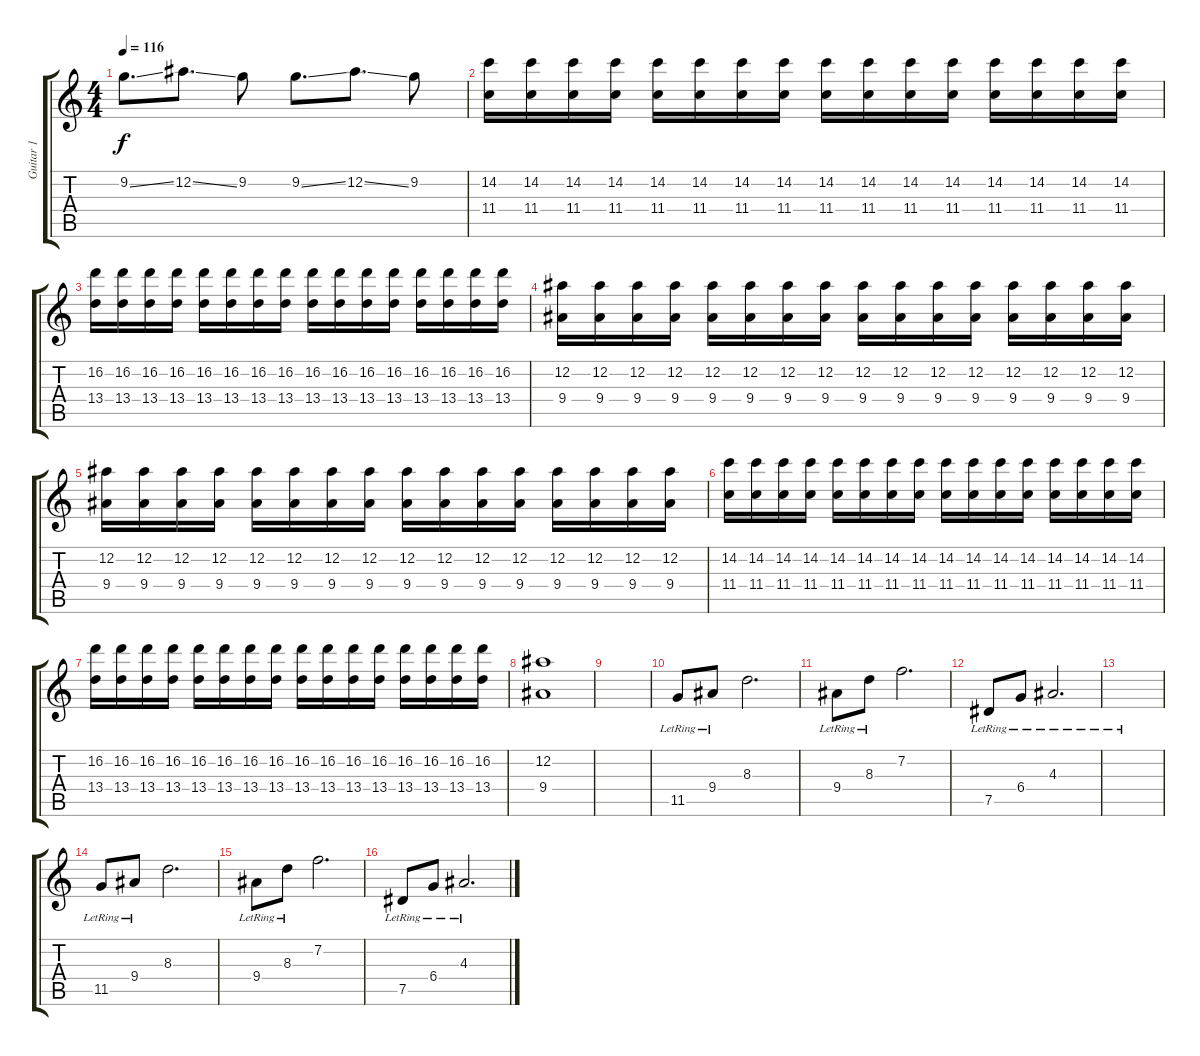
\track ("Guitar 1" "Guitar 1") {instrument electricguitarjazz bank 255}
\staff {score tabs}
\tuning (Eb4 Bb3 Gb3 Db3 Ab2 Eb2) {hide}
\ts (4 4)
\tempo 116
\clef g2
\ks c
9.2{ss}.8{d dy f} 12.2{ss}.8{d} 9.2.8 9.2{ss}.8{d} 12.2{ss}.8{d} 9.2.8 |
(14.2 11.4).16 (14.2 11.4).16 (14.2 11.4).16 (14.2 11.4).16 (14.2 11.4).16 (14.2 11.4).16 (14.2 11.4).16 (14.2 11.4).16 (14.2 11.4).16 (14.2 11.4).16 (14.2 11.4).16 (14.2 11.4).16 (14.2 11.4).16 (14.2 11.4).16 (14.2 11.4).16 (14.2 11.4).16 |
(16.2 13.4).16 (16.2 13.4).16 (16.2 13.4).16 (16.2 13.4).16 (16.2 13.4).16 (16.2 13.4).16 (16.2 13.4).16 (16.2 13.4).16 (16.2 13.4).16 (16.2 13.4).16 (16.2 13.4).16 (16.2 13.4).16 (16.2 13.4).16 (16.2 13.4).16 (16.2 13.4).16 (16.2 13.4).16 |
(12.2 9.4).16 (12.2 9.4).16 (12.2 9.4).16 (12.2 9.4).16 (12.2 9.4).16 (12.2 9.4).16 (12.2 9.4).16 (12.2 9.4).16 (12.2 9.4).16 (12.2 9.4).16 (12.2 9.4).16 (12.2 9.4).16 (12.2 9.4).16 (12.2 9.4).16 (12.2 9.4).16 (12.2 9.4).16 |
(12.2 9.4).16 (12.2 9.4).16 (12.2 9.4).16 (12.2 9.4).16 (12.2 9.4).16 (12.2 9.4).16 (12.2 9.4).16 (12.2 9.4).16 (12.2 9.4).16 (12.2 9.4).16 (12.2 9.4).16 (12.2 9.4).16 (12.2 9.4).16 (12.2 9.4).16 (12.2 9.4).16 (12.2 9.4).16 |
(14.2 11.4).16 (14.2 11.4).16 (14.2 11.4).16 (14.2 11.4).16 (14.2 11.4).16 (14.2 11.4).16 (14.2 11.4).16 (14.2 11.4).16 (14.2 11.4).16 (14.2 11.4).16 (14.2 11.4).16 (14.2 11.4).16 (14.2 11.4).16 (14.2 11.4).16 (14.2 11.4).16 (14.2 11.4).16 |
(16.2 13.4).16 (16.2 13.4).16 (16.2 13.4).16 (16.2 13.4).16 (16.2 13.4).16 (16.2 13.4).16 (16.2 13.4).16 (16.2 13.4).16 (16.2 13.4).16 (16.2 13.4).16 (16.2 13.4).16 (16.2 13.4).16 (16.2 13.4).16 (16.2 13.4).16 (16.2 13.4).16 (16.2 13.4).16 |
(12.2 9.4).1 |
|
11.5{lr}.8 9.4{lr}.8 8.3.2{d} |
9.4{lr}.8 8.3{lr}.8 7.2.2{d} |
7.5{lr}.8 6.4{lr}.8 4.3{lr}.2{d} |
|
11.5{lr}.8 9.4{lr}.8 8.3.2{d} |
9.4{lr}.8 8.3{lr}.8 7.2.2{d} |
7.5{lr}.8 6.4{lr}.8 4.3{lr}.2{d}
